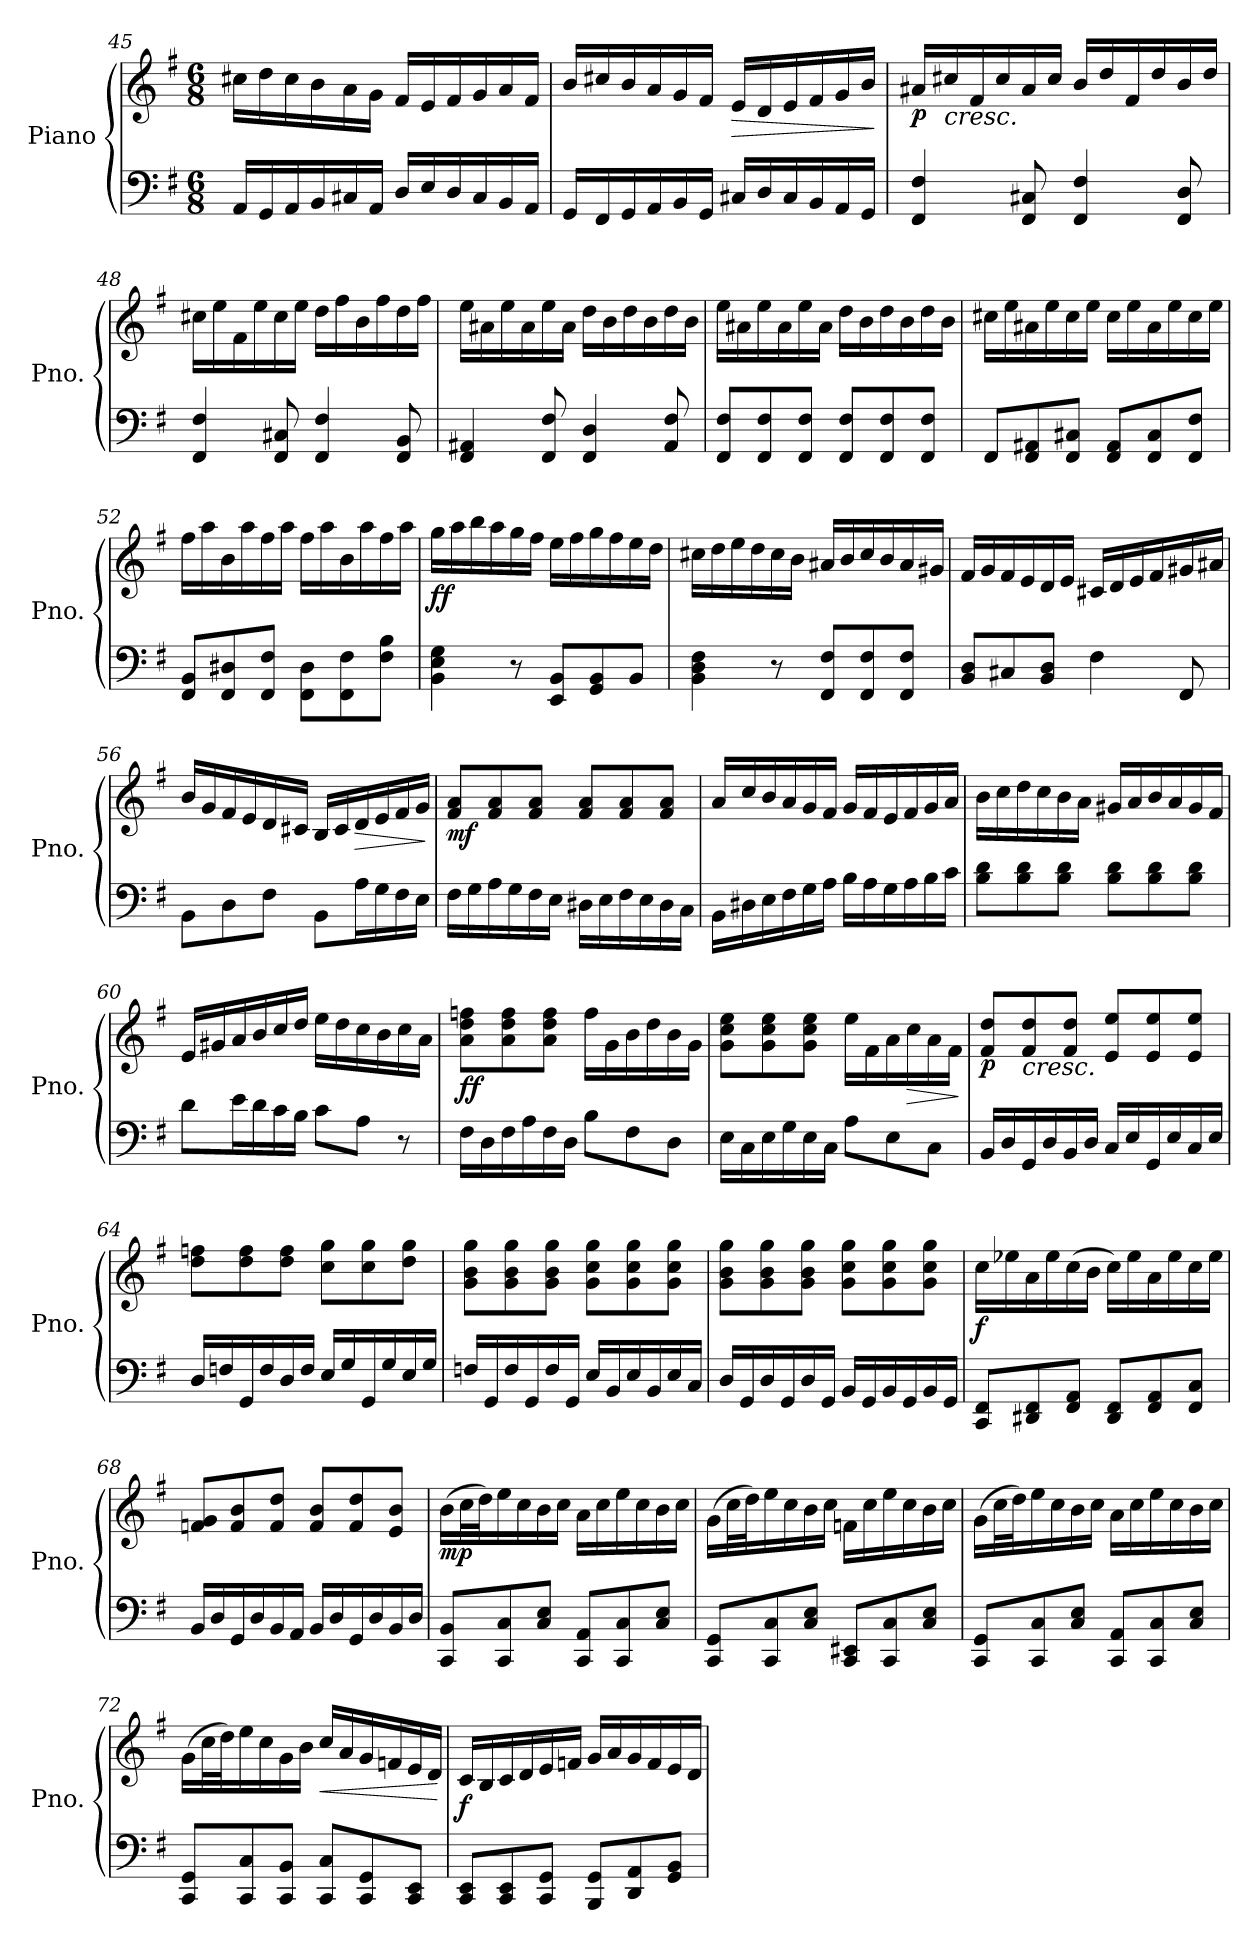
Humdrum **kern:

**kern	**kern	**dynam
*part1	*part1	*part1
*staff2	*staff1	*staff1/2
*I"Piano	*	*
*I'Pno.	*	*
!!LO:LB:g=z
*clefF4	*clefG2	*
*k[f#]	*k[f#]	*
*M6/8	*M6/8	*
=45	=45	=45
16AA/LL	16cc#X\LL	.
16GG/	16dd\	.
16AA/	16cc#\	.
16BB/	16b\	.
16C#X/	16a\	.
16AA/JJ	16g\JJ	.
16D/LL	16f#/LL	.
16E/	16e/	.
16D/	16f#/	.
16C#/	16g/	.
16BB/	16a/	.
16AA/JJ	16f#/JJ	.
=46	=46	=46
16GG/LL	16b/LL	.
16FF#/	16cc#X/	.
16GG/	16b/	.
16AA/	16a/	.
16BB/	16g/	.
16GG/JJ	16f#/JJ	.
!	!	!LO:HP:b
16C#X/LL	16e/LL	>
16D/	16d/	.
16C#/	16e/	.
16BB/	16f#/	.
16AA/	16g/	.
16GG/JJ	16b/JJ	.
.	.	]
=47	=47	=47
!	!	!LO:DY:b
4FF#/ 4F#/	16a#X/LL	p
!	!LO:TX:b:i:t=cresc.	!
.	16cc#X/	.
.	16f#/	.
.	16cc#/	.
8FF#/ 8C#X/	16a#/	.
.	16cc#/JJ	.
4FF#/ 4F#/	16b/LL	.
.	16dd/	.
.	16f#/	.
.	16dd/	.
8FF#/ 8D/	16b/	.
.	16dd/JJ	.
=48	=48	=48
4FF#/ 4F#/	16cc#X\LL	.
.	16ee\	.
.	16f#\	.
.	16ee\	.
8FF#/ 8C#X/	16cc#\	.
.	16ee\JJ	.
4FF#/ 4F#/	16dd\LL	.
.	16ff#\	.
.	16b\	.
.	16ff#\	.
8FF#/ 8BB/	16dd\	.
.	16ff#\JJ	.
!!LO:LB:g=z
=49	=49	=49
4FF#/ 4AA#X/	16ee\LL	.
.	16a#X\	.
.	16ee\	.
.	16a#\	.
8FF#/ 8F#/	16ee\	.
.	16a#\JJ	.
4FF#/ 4D/	16dd\LL	.
.	16b\	.
.	16dd\	.
.	16b\	.
8AA#/ 8F#/	16dd\	.
.	16b\JJ	.
=50	=50	=50
8FF#/ 8F#/L	16ee\LL	.
.	16a#X\	.
8FF#/ 8F#/	16ee\	.
.	16a#\	.
8FF#/ 8F#/J	16ee\	.
.	16a#\JJ	.
8FF#/ 8F#/L	16dd\LL	.
.	16b\	.
8FF#/ 8F#/	16dd\	.
.	16b\	.
8FF#/ 8F#/J	16dd\	.
.	16b\JJ	.
=51	=51	=51
8FF#/L	16cc#X\LL	.
.	16ee\	.
8FF#/ 8AA#X/	16a#X\	.
.	16ee\	.
8FF#/ 8C#X/J	16cc#\	.
.	16ee\JJ	.
8FF#/ 8AA#/L	16cc#\LL	.
.	16ee\	.
8FF#/ 8C#/	16a#\	.
.	16ee\	.
8FF#/ 8F#/J	16cc#\	.
.	16ee\JJ	.
=52	=52	=52
8FF#/ 8BB/L	16ff#\LL	.
.	16aa\	.
8FF#/ 8D#X/	16b\	.
.	16aa\	.
8FF#/ 8F#/J	16ff#\	.
.	16aa\JJ	.
8FF#\ 8D#\L	16ff#\LL	.
.	16aa\	.
8FF#\ 8F#\	16b\	.
.	16aa\	.
8F#\ 8B\J	16ff#\	.
.	16aa\JJ	.
!!LO:PB:g=z
=53	=53	=53
!	!	!LO:DY:b
4BB\ 4E\ 4G\	16gg\LL	ff
.	16aa\	.
.	16bb\	.
.	16aa\	.
8r	16gg\	.
.	16ff#\JJ	.
8EE/ 8BB/L	16ee\LL	.
.	16ff#\	.
8GG/ 8BB/	16gg\	.
.	16ff#\	.
8BB/J	16ee\	.
.	16dd\JJ	.
=54	=54	=54
4BB\ 4D\ 4F#\	16cc#X\LL	.
.	16dd\	.
.	16ee\	.
.	16dd\	.
8r	16cc#\	.
.	16b\JJ	.
8FF#/ 8F#/L	16a#X/LL	.
.	16b/	.
8FF#/ 8F#/	16cc#/	.
.	16b/	.
8FF#/ 8F#/J	16a#/	.
.	16g#X/JJ	.
=55	=55	=55
8BB/ 8D/L	16f#/LL	.
.	16g/	.
8C#X/	16f#/	.
.	16e/	.
8BB/ 8D/J	16d/	.
.	16e/JJ	.
4F#\	16c#X/LL	.
.	16d/	.
.	16e/	.
.	16f#/	.
8FF#/	16g#X/	.
.	16a#X/JJ	.
=56	=56	=56
8BB\L	16b/LL	.
.	16g/	.
8D\	16f#/	.
.	16e/	.
8F#\J	16d/	.
.	16c#X/JJ	.
8BB\L	16B/LL	.
.	16c#/	.
!	!	!LO:HP:b
16A\L	16d/	>
16G\	16e/	.
16F#\	16f#/	.
16E\JJ	16g/JJ	.
.	.	]
!!LO:LB:g=z
=57	=57	=57
!	!	!LO:DY:b
16F#\LL	8f#/ 8a/L	mf
16G\	.	.
16A\	8f#/ 8a/	.
16G\	.	.
16F#\	8f#/ 8a/J	.
16E\JJ	.	.
16D#X\LL	8f#/ 8a/L	.
16E\	.	.
16F#\	8f#/ 8a/	.
16E\	.	.
16D#\	8f#/ 8a/J	.
16C\JJ	.	.
=58	=58	=58
16BB\LL	16a/LL	.
16D#X\	16cc/	.
16E\	16b/	.
16F#\	16a/	.
16G\	16g/	.
16A\JJ	16f#/JJ	.
16B\LL	16g/LL	.
16A\	16f#/	.
16G\	16e/	.
16A\	16f#/	.
16B\	16g/	.
16c\JJ	16a/JJ	.
=59	=59	=59
8B\ 8d\L	16b\LL	.
.	16cc\	.
8B\ 8d\	16dd\	.
.	16cc\	.
8B\ 8d\J	16b\	.
.	16a\JJ	.
8B\ 8d\L	16g#X/LL	.
.	16a/	.
8B\ 8d\	16b/	.
.	16a/	.
8B\ 8d\J	16g#/	.
.	16f#/JJ	.
=60	=60	=60
8d\L	16e/LL	.
.	16g#X/	.
16e\L	16a/	.
16d\	16b/	.
16c\	16cc/	.
16B\JJ	16dd/JJ	.
8c\L	16ee\LL	.
.	16dd\	.
8A\J	16cc\	.
.	16b\	.
8r	16cc\	.
.	16a\JJ	.
!!LO:LB:g=z
=61	=61	=61
!	!	!LO:DY:b
16F#\LL	8a\ 8dd\ 8ffn\L	ff
16D\	.	.
16F#\	8a\ 8dd\ 8ff\	.
16A\	.	.
16F#\	8a\ 8dd\ 8ff\J	.
16D\JJ	.	.
8B\L	16ff\LL	.
.	16g\	.
8F#\	16b\	.
.	16dd\	.
8D\J	16b\	.
.	16g\JJ	.
=62	=62	=62
16E\LL	8g\ 8cc\ 8ee\L	.
16C\	.	.
16E\	8g\ 8cc\ 8ee\	.
16G\	.	.
16E\	8g\ 8cc\ 8ee\J	.
16C\JJ	.	.
8A\L	16ee\LL	.
.	16f#\	.
8E\	16a\	.
!	!	!LO:HP:b
.	16cc\	>
8C\J	16a\	.
.	16f#\JJ	.
.	.	]
=63	=63	=63
!	!	!LO:DY:b
16BB/LL	8f#/ 8dd/L	p
16D/	.	.
!	!LO:TX:b:i:t=cresc.	!
16GG/	8f#/ 8dd/	.
16D/	.	.
16BB/	8f#/ 8dd/J	.
16D/JJ	.	.
16C/LL	8e/ 8ee/L	.
16E/	.	.
16GG/	8e/ 8ee/	.
16E/	.	.
16C/	8e/ 8ee/J	.
16E/JJ	.	.
=64	=64	=64
16D/LL	8dd\ 8ffn\L	.
16Fn/	.	.
16GG/	8dd\ 8ff\	.
16F/	.	.
16D/	8dd\ 8ff\J	.
16F/JJ	.	.
16E/LL	8cc\ 8gg\L	.
16G/	.	.
16GG/	8cc\ 8gg\	.
16G/	.	.
16E/	8dd\ 8gg\J	.
16G/JJ	.	.
!!LO:LB:g=z
=65	=65	=65
16Fn/LL	8g\ 8b\ 8gg\L	.
16GG/	.	.
16F/	8g\ 8b\ 8gg\	.
16GG/	.	.
16F/	8g\ 8b\ 8gg\J	.
16GG/JJ	.	.
16E/LL	8g\ 8cc\ 8gg\L	.
16BB/	.	.
16E/	8g\ 8cc\ 8gg\	.
16BB/	.	.
16E/	8g\ 8cc\ 8gg\J	.
16C/JJ	.	.
=66	=66	=66
16D/LL	8g\ 8b\ 8gg\L	.
16GG/	.	.
16D/	8g\ 8b\ 8gg\	.
16GG/	.	.
16D/	8g\ 8b\ 8gg\J	.
16GG/JJ	.	.
16BB/LL	8g\ 8cc\ 8gg\L	.
16GG/	.	.
16BB/	8g\ 8cc\ 8gg\	.
16GG/	.	.
16BB/	8g\ 8cc\ 8gg\J	.
16GG/JJ	.	.
=67	=67	=67
!	!	!LO:DY:b
8CC/ 8FF#/L	16cc\LL	f
.	16ee-X\	.
8DD#X/ 8FF#/	16a\	.
.	16ee-\	.
8FF#/ 8AA/J	(>16cc\	.
.	16b\JJ	.
8DD#/ 8FF#/L	16cc\LL)	.
.	16ee-\	.
8FF#/ 8AA/	16a\	.
.	16ee-\	.
8FF#/ 8C/J	16cc\	.
.	16ee-\JJ	.
=68	=68	=68
16BB/LL	8fn/ 8g/L	.
16D/	.	.
16GG/	8f/ 8b/	.
16D/	.	.
16BB/	8f/ 8dd/J	.
16AA/JJ	.	.
16BB/LL	8f/ 8b/L	.
16D/	.	.
16GG/	8f/ 8dd/	.
16D/	.	.
16BB/	8e/ 8b/J	.
16D/JJ	.	.
!!LO:LB:g=z
=69	=69	=69
!	!	!LO:DY:b
8CC/ 8BB/L	(>16b\LL	mp
.	32cc\L	.
.	32dd\J)	.
8CC/ 8C/	16ee\	.
.	16cc\	.
8C/ 8E/J	16b\	.
.	16cc\JJ	.
8CC/ 8AA/L	16a\LL	.
.	16cc\	.
8CC/ 8C/	16ee\	.
.	16cc\	.
8C/ 8E/J	16b\	.
.	16cc\JJ	.
=70	=70	=70
8CC/ 8GG/L	(>16g\LL	.
.	32cc\L	.
.	32dd\J)	.
8CC/ 8C/	16ee\	.
.	16cc\	.
8C/ 8E/J	16b\	.
.	16cc\JJ	.
8CC/ 8EE#X/L	16fn\LL	.
.	16cc\	.
8CC/ 8C/	16ee\	.
.	16cc\	.
8C/ 8E/J	16b\	.
.	16cc\JJ	.
=71	=71	=71
8CC/ 8GG/L	(>16g\LL	.
.	32cc\L	.
.	32dd\J)	.
8CC/ 8C/	16ee\	.
.	16cc\	.
8C/ 8E/J	16b\	.
.	16cc\JJ	.
8CC/ 8AA/L	16a\LL	.
.	16cc\	.
8CC/ 8C/	16ee\	.
.	16cc\	.
8C/ 8E/J	16b\	.
.	16cc\JJ	.
=72	=72	=72
8CC/ 8GG/L	(>16g\LL	.
.	32cc\L	.
.	32dd\J)	.
8CC/ 8C/	16ee\	.
.	16cc\	.
8CC/ 8BB/J	16g\	.
.	16b\JJ	.
!	!	!LO:HP:b
8CC/ 8C/L	16cc/LL	<
.	16a/	.
8CC/ 8GG/	16g/	.
.	16fn/	.
8CC/ 8EE/J	16e/	.
.	16d/JJ	.
.	.	[
!!LO:LB:g=z
=73	=73	=73
!	!	!LO:DY:b
8CC/ 8EE/L	16c/LL	f
.	16B/	.
8CC/ 8EE/	16c/	.
.	16d/	.
8CC/ 8GG/J	16e/	.
.	16fn/JJ	.
8BBB/ 8GG/L	16g/LL	.
.	16a/	.
8DD/ 8AA/	16g/	.
.	16f/	.
8GG/ 8BB/J	16e/	.
.	16d/JJ	.
=	=	=
*-	*-	*-
